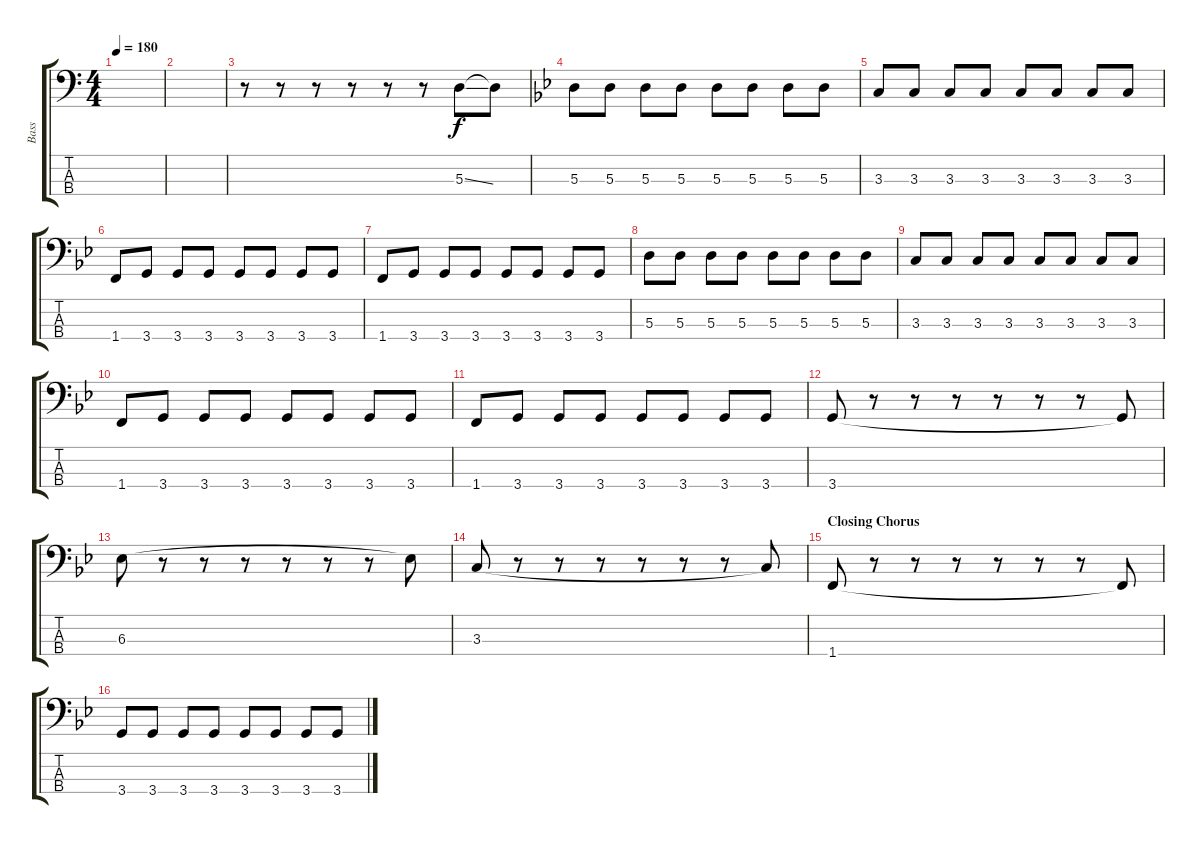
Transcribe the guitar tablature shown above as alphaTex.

\track ("Bass" "Bass") {instrument electricbasspick}
\staff {score tabs}
\tuning (G2 D2 A1 E1) {hide}
\ts (4 4)
\tempo 180
\clef f4
\ks c
|
|
r.8 r.8 r.8 r.8 r.8 r.8 5.3{ss}.8 5.3{t}.8 |
\ks bb
5.3.8 5.3.8 5.3.8 5.3.8 5.3.8 5.3.8 5.3.8 5.3.8 |
3.3.8 3.3.8 3.3.8 3.3.8 3.3.8 3.3.8 3.3.8 3.3.8 |
1.4.8 3.4.8 3.4.8 3.4.8 3.4.8 3.4.8 3.4.8 3.4.8 |
1.4.8 3.4.8 3.4.8 3.4.8 3.4.8 3.4.8 3.4.8 3.4.8 |
5.3.8 5.3.8 5.3.8 5.3.8 5.3.8 5.3.8 5.3.8 5.3.8 |
3.3.8 3.3.8 3.3.8 3.3.8 3.3.8 3.3.8 3.3.8 3.3.8 |
1.4.8 3.4.8 3.4.8 3.4.8 3.4.8 3.4.8 3.4.8 3.4.8 |
1.4.8 3.4.8 3.4.8 3.4.8 3.4.8 3.4.8 3.4.8 3.4.8 |
3.4.8 r.8 r.8 r.8 r.8 r.8 r.8 3.4{t}.8 |
6.3.8 r.8 r.8 r.8 r.8 r.8 r.8 6.3{t}.8 |
3.3.8 r.8 r.8 r.8 r.8 r.8 r.8 3.3{t}.8 |
\section ("" "Closing Chorus")
1.4.8 r.8 r.8 r.8 r.8 r.8 r.8 1.4{t}.8 |
3.4.8 3.4.8 3.4.8 3.4.8 3.4.8 3.4.8 3.4.8 3.4.8
